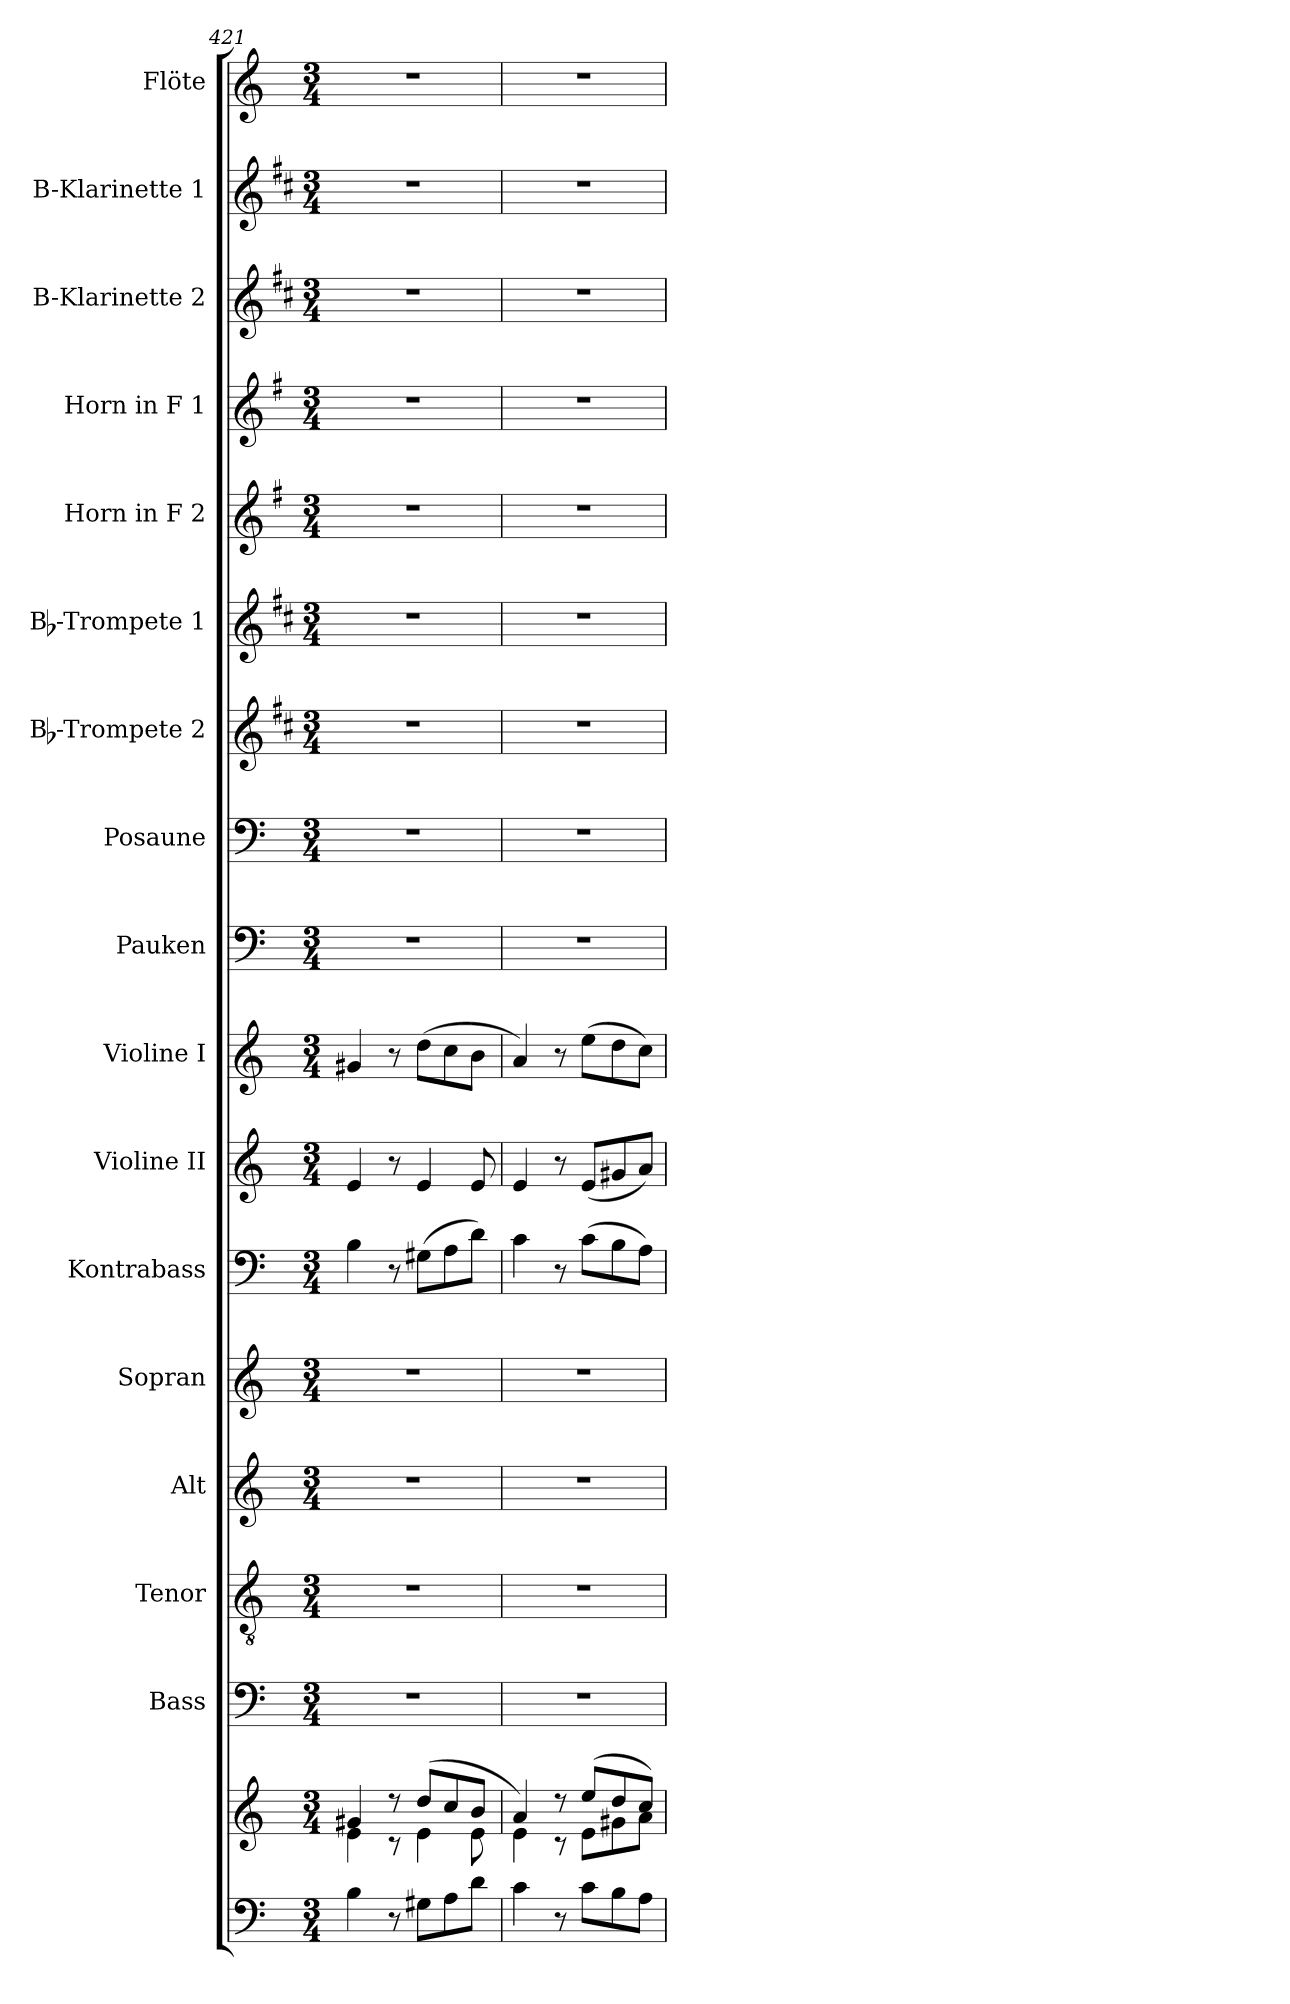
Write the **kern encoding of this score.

**kern	**kern	**kern	**kern	**kern	**kern	**kern	**kern	**kern	**kern	**kern	**kern	**kern	**kern	**kern	**kern	**kern	**kern
*part17	*part17	*part16	*part15	*part14	*part13	*part12	*part11	*part10	*part9	*part8	*part7	*part6	*part5	*part4	*part3	*part2	*part1
*staff18	*staff17	*staff16	*staff15	*staff14	*staff13	*staff12	*staff11	*staff10	*staff9	*staff8	*staff7	*staff6	*staff5	*staff4	*staff3	*staff2	*staff1
*	*	*I"Bass	*I"Tenor	*I"Alt	*I"Sopran	*I"Kontrabass	*I"Violine II	*I"Violine I	*I"Pauken	*I"Posaune	*I"Bb-Trompete 2	*I"Bb-Trompete 1	*I"Horn in F 2	*I"Horn in F 1	*I"B-Klarinette 2	*I"B-Klarinette 1	*I"Flöte
*	*	*I'B.	*I'T.	*I'A.	*I'S.	*I'Kb.	*I'Vl. II	*I'Vl. I	*I'Pk.	*I'Pos.	*I'Bb Trp. 2	*I'Bb Trp. 1	*I'Hrn. 2	*I'Hrn. 1	*I'B Kl. 2	*I'B Kl. 1	*I'Fl.
*clefF4	*clefG2	*clefF4	*clefGv2	*clefG2	*clefG2	*clefF4	*clefG2	*clefG2	*clefF4	*clefF4	*clefG2	*clefG2	*clefG2	*clefG2	*clefG2	*clefG2	*clefG2
*	*	*	*	*	*	*ITrd7c12	*	*	*	*	*ITrd1c2	*ITrd1c2	*ITrd4c7	*ITrd4c7	*ITrd1c2	*ITrd1c2	*
*k[]	*k[]	*k[]	*k[]	*k[]	*k[]	*k[]	*k[]	*k[]	*k[]	*k[]	*k[]	*k[]	*k[]	*k[]	*k[]	*k[]	*k[]
*C:	*C:	*C:	*C:	*C:	*C:	*C:	*C:	*C:	*C:	*C:	*C:	*C:	*C:	*C:	*C:	*C:	*C:
*M3/4	*M3/4	*M3/4	*M3/4	*M3/4	*M3/4	*M3/4	*M3/4	*M3/4	*M3/4	*M3/4	*M3/4	*M3/4	*M3/4	*M3/4	*M3/4	*M3/4	*M3/4
=421	=421	=421	=421	=421	=421	=421	=421	=421	=421	=421	=421	=421	=421	=421	=421	=421	=421
*	*^	*	*	*	*	*	*	*	*	*	*	*	*	*	*	*	*
4B\	4g#X/	4e\	2.r	2.r	2.r	2.r	4BB\	4e/	4g#X/	2.r	2.r	2.r	2.r	2.r	2.r	2.r	2.r	2.r
8r	8r	8r	.	.	.	.	8r	8r	8r	.	.	.	.	.	.	.	.	.
8G#X\L	(>8dd/L	4e\	.	.	.	.	(>8GG#X\L	4e/	(>8dd\L	.	.	.	.	.	.	.	.	.
8A\	8cc/	.	.	.	.	.	8AA\	.	8cc\	.	.	.	.	.	.	.	.	.
8d\J	8b/J	8e\	.	.	.	.	8D\J)	8e/	8b\J	.	.	.	.	.	.	.	.	.
=422	=422	=422	=422	=422	=422	=422	=422	=422	=422	=422	=422	=422	=422	=422	=422	=422	=422	=422
4c\	4a/)	4e\	2.r	2.r	2.r	2.r	4C\	4e/	4a/)	2.r	2.r	2.r	2.r	2.r	2.r	2.r	2.r	2.r
8r	8r	8r	.	.	.	.	8r	8r	8r	.	.	.	.	.	.	.	.	.
8c\L	(>8ee/L	8e\L	.	.	.	.	(>8C\L	(<8e/L	(>8ee\L	.	.	.	.	.	.	.	.	.
8B\	8dd/	8g#X\	.	.	.	.	8BB\	8g#X/	8dd\	.	.	.	.	.	.	.	.	.
8A\J	8cc/J)	8a\J	.	.	.	.	8AA\J)	8a/J)	8cc\J)	.	.	.	.	.	.	.	.	.
*	*v	*v	*	*	*	*	*	*	*	*	*	*	*	*	*	*	*	*
=	=	=	=	=	=	=	=	=	=	=	=	=	=	=	=	=	=
*-	*-	*-	*-	*-	*-	*-	*-	*-	*-	*-	*-	*-	*-	*-	*-	*-	*-
